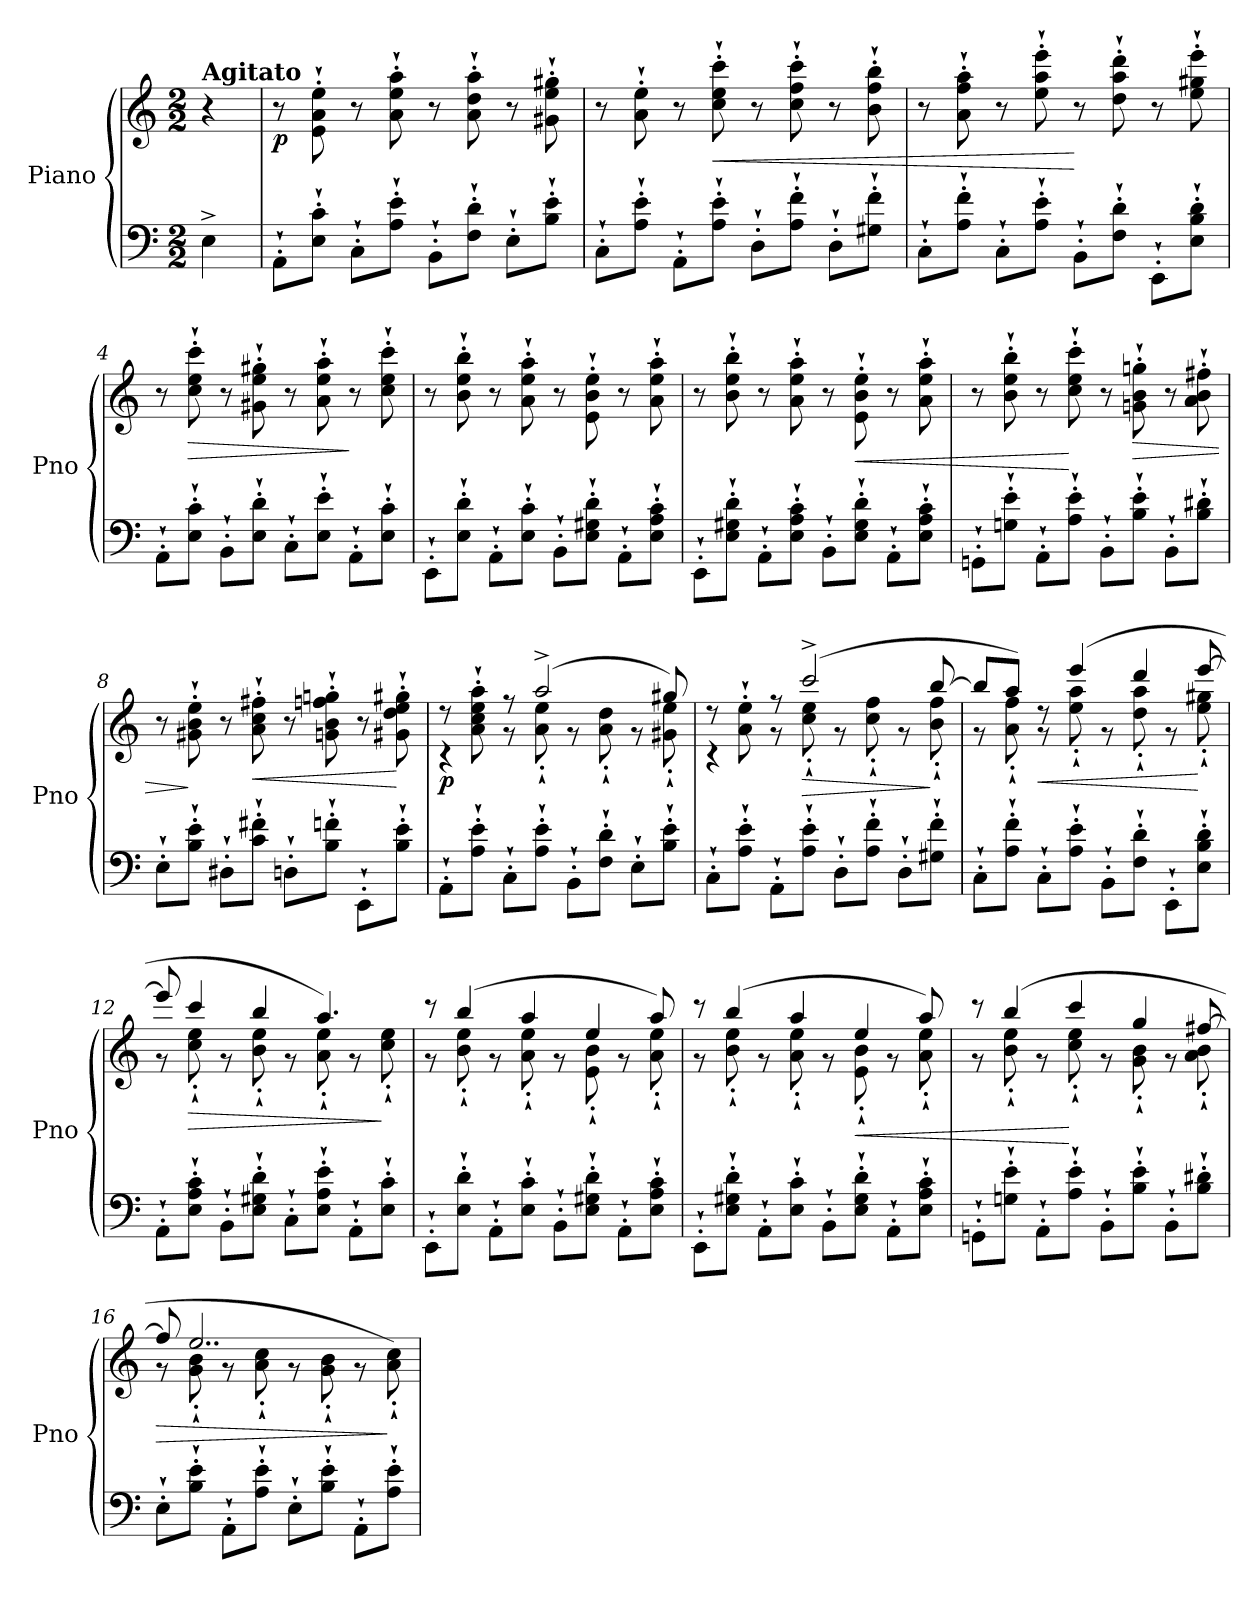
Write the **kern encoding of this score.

**kern	**kern	**dynam
*part1	*part1	*part1
*staff2	*staff1	*staff1/2
*I"Piano	*	*
*I'Pno	*	*
*clefF4	*clefG2	*
*k[]	*k[]	*
*M2/2	*M2/2	*
*MM160	*MM160	*
=	=	=
!	!LO:TX:a:B:t=Agitato	!
4E^\	4r	.
=1	=1	=1
!	!	!LO:DY:b
8AA'`\L	8r	p
8E\'` 8c\'`J	8e\'` 8a\'` 8ee\'`	.
8C'`\L	8r	.
8A\'` 8e\'`J	8a\'` 8ee\'` 8aa\'`	.
8BB'`\L	8r	.
8F\'` 8d\'`J	8a\'` 8dd\'` 8aa\'`	.
8E'`\L	8r	.
8B\'` 8e\'`J	8g#X\'` 8ee\'` 8gg#X\'`	.
=2	=2	=2
8C'`\L	8r	.
8A\'` 8e\'`J	8a\'` 8ee\'`	.
8AA'`\L	8r	.
!	!	!LO:HP:b
8A\'` 8e\'`J	8cc\'` 8ee\'` 8ccc\'`	<
8D'`\L	8r	.
8A\'` 8f\'`J	8cc\'` 8ff\'` 8ccc\'`	.
8D'`\L	8r	.
8G#X\'` 8f\'`J	8b\'` 8ff\'` 8bb\'`	.
=3	=3	=3
8C'`\L	8r	.
8A\'` 8f\'`J	8a\'` 8ff\'` 8aa\'`	.
8C'`\L	8r	.
8A\'` 8e\'`J	8ee\'` 8aa\'` 8eee\'`	.
8BB'`\L	8r	[
8F\'` 8d\'`J	8dd\'` 8aa\'` 8ddd\'`	.
8EE'`\L	8r	.
8E\'` 8B\'` 8d\'`J	8ee\'` 8gg#X\'` 8eee\'`	.
=4	=4	=4
8AA'`\L	8r	.
!	!	!LO:HP:b
8E\'` 8c\'`J	8cc\'` 8ee\'` 8ccc\'`	>
8BB'`\L	8r	.
8E\'` 8d\'`J	8g#X\'` 8ee\'` 8gg#X\'`	.
8C'`\L	8r	.
8E\'` 8e\'`J	8a\'` 8ee\'` 8aa\'`	.
8AA'`\L	8r	]
8E\'` 8c\'`J	8cc\'` 8ee\'` 8ccc\'`	.
=5	=5	=5
8EE'`\L	8r	.
8E\'` 8d\'`J	8b\'` 8ee\'` 8bb\'`	.
8AA'`\L	8r	.
8E\'` 8c\'`J	8a\'` 8ee\'` 8aa\'`	.
8BB'`\L	8r	.
8E\'` 8G#X\'` 8d\'`J	8e\'` 8b\'` 8ee\'`	.
8AA'`\L	8r	.
8E\'` 8A\'` 8c\'`J	8a\'` 8ee\'` 8aa\'`	.
!!LO:LB:g=z
=6	=6	=6
8EE'`\L	8r	.
8E\'` 8G#X\'` 8d\'`J	8b\'` 8ee\'` 8bb\'`	.
8AA'`\L	8r	.
8E\'` 8A\'` 8c\'`J	8a\'` 8ee\'` 8aa\'`	.
8BB'`\L	8r	.
!	!	!LO:HP:b
8E\'` 8G#\'` 8d\'`J	8e\'` 8b\'` 8ee\'`	<
8AA'`\L	8r	.
8E\'` 8A\'` 8c\'`J	8a\'` 8ee\'` 8aa\'`	.
=7	=7	=7
8GGn'`\L	8r	.
8Gn\'` 8e\'`J	8b\'` 8ee\'` 8bb\'`	.
8AA'`\L	8r	.
8A\'` 8e\'`J	8cc\'` 8ee\'` 8ccc\'`	[
8BB'`\L	8r	.
!	!	!LO:HP:b
8B\'` 8e\'`J	8gn\'` 8b\'` 8ggn\'`	>
8BB'`\L	8r	.
8B\'` 8d#X\'`J	8a\'` 8b\'` 8ff#X\'`	.
=8	=8	=8
8E'`\L	8r	.
8B\'` 8e\'`J	8g#X\'` 8b\'` 8ee\'`	]
8D#X'`\L	8r	.
!	!	!LO:HP:b
8c\'` 8f#X\'`J	8a\'` 8cc\'` 8ff#X\'`	<
8Dn'`\L	8r	.
8B\'` 8fn\'`J	8gn\'` 8b\'` 8ffn\'` 8ggn\'`	.
8EE'`\L	8r	.
8B\'` 8e\'`J	8g#X\'` 8dd\'` 8ee\'` 8gg#X\'`	[
=9	=9	=9
*	*^	*
!	!	!	!LO:DY:b
8AA'`\L	8r	4r	p
8A\'` 8e\'`J	8a\'` 8cc\'` 8ee\'` 8aa\'`	.	.
!	!	!	!LO:DY:b
8C'`\L	8r	8r	other-dynamics
!	!	!	!LO:DY:a
8A\'` 8e\'`J	(>2aa^/	8a\'` 8ee\'`	other-dynamics
8BB'`\L	.	8r	.
8F\'` 8d\'`J	.	8a\'` 8dd\'`	.
8E'`\L	.	8r	.
8B\'` 8e\'`J	8gg#X/)	8g#X\'` 8ee\'`	.
!!LO:LB:g=z	!!
=10	=10	=10	=10
8C'`\L	8r	4r	.
8A\'` 8e\'`J	8a\'` 8ee\'`	.	.
8AA'`\L	8r	8r	.
!	!	!	!LO:HP:b
8A\'` 8e\'`J	(>2ccc^/	8cc\'` 8ee\'`	>
8D'`\L	.	8r	.
8A\'` 8f\'`J	.	8cc\'` 8ff\'`	.
8D'`\L	.	8r	.
8G#X\'` 8f\'`J	[8bb/	8b\'` 8ff\'`	]
=11	=11	=11	=11
8C'`\L	8bb/L]	8r	.
8A\'` 8f\'`J	8aa/J)	8a\'` 8ff\'`	.
!	!	!	!LO:HP:b
8C'`\L	8rdd	8r	<
8A\'` 8e\'`J	(>4eee/	8ee\'` 8aa\'`	.
8BB'`\L	.	8r	.
8F\'` 8d\'`J	4ddd/	8dd\'` 8aa\'`	.
8EE'`\L	.	8r	.
8E\'` 8B\'` 8d\'`J	[8eee/	8ee\'` 8gg#X\'`	[
=12	=12	=12	=12
8AA'`\L	8eee/]	8r	.
!	!	!	!LO:HP:b
8E\'` 8A\'` 8c\'`J	4ccc/	8cc\'` 8ee\'`	>
8BB'`\L	.	8r	.
8E\'` 8G#X\'` 8d\'`J	4bb/	8b\'` 8ee\'`	.
8C'`\L	.	8r	.
8E\'` 8A\'` 8e\'`J	4.aa/)	8a\'` 8ee\'`	.
8AA'`\L	.	8r	.
8E\'` 8c\'`J	.	8cc\'` 8ee\'`	]
=13	=13	=13	=13
8EE'`\L	8r	8r	.
8E\'` 8d\'`J	(>4bb/	8b\'` 8ee\'`	.
8AA'`\L	.	8r	.
8E\'` 8c\'`J	4aa/	8a\'` 8ee\'`	.
8BB'`\L	.	8r	.
8E\'` 8G#X\'` 8d\'`J	4ee/	8e\'` 8b\'`	.
8AA'`\L	.	8r	.
8E\'` 8A\'` 8c\'`J	8aa/)	8a\'` 8ee\'`	.
!!LO:LB:g=z	!!
=14	=14	=14	=14
8EE'`\L	8r	8r	.
8E\'` 8G#X\'` 8d\'`J	(>4bb/	8b\'` 8ee\'`	.
8AA'`\L	.	8r	.
8E\'` 8c\'`J	4aa/	8a\'` 8ee\'`	.
8BB'`\L	.	8r	.
!	!	!	!LO:HP:b
8E\'` 8G#\'` 8d\'`J	4ee/	8e\'` 8b\'`	<
8AA'`\L	.	8r	.
8E\'` 8A\'` 8c\'`J	8aa/)	8a\'` 8ee\'`	.
=15	=15	=15	=15
8GGn'`\L	8r	8r	.
8Gn\'` 8e\'`J	(>4bb/	8b\'` 8ee\'`	.
8AA'`\L	.	8r	.
8A\'` 8e\'`J	4ccc/	8cc\'` 8ee\'`	[
8BB'`\L	.	8r	.
8B\'` 8e\'`J	4gg/	8g\'` 8b\'`	.
8BB'`\L	.	8r	.
8B\'` 8d#X\'`J	[8ff#X/	8a\'` 8b\'`	.
=16	=16	=16	=16
!	!	!	!LO:HP:b
8E'`\L	8ff#/]	8r	>
8B\'` 8e\'`J	2..ee/	8g\'` 8b\'`	.
8AA'`\L	.	8r	.
8A\'` 8e\'`J	.	8a\'` 8cc\'`	.
8E'`\L	.	8r	.
8B\'` 8e\'`J	.	8g\'` 8b\'`	.
8AA'`\L	.	8r	.
8A\'` 8e\'`J	.	8a\'` 8cc\'`)	]
*	*v	*v	*
=	=	=
*-	*-	*-
